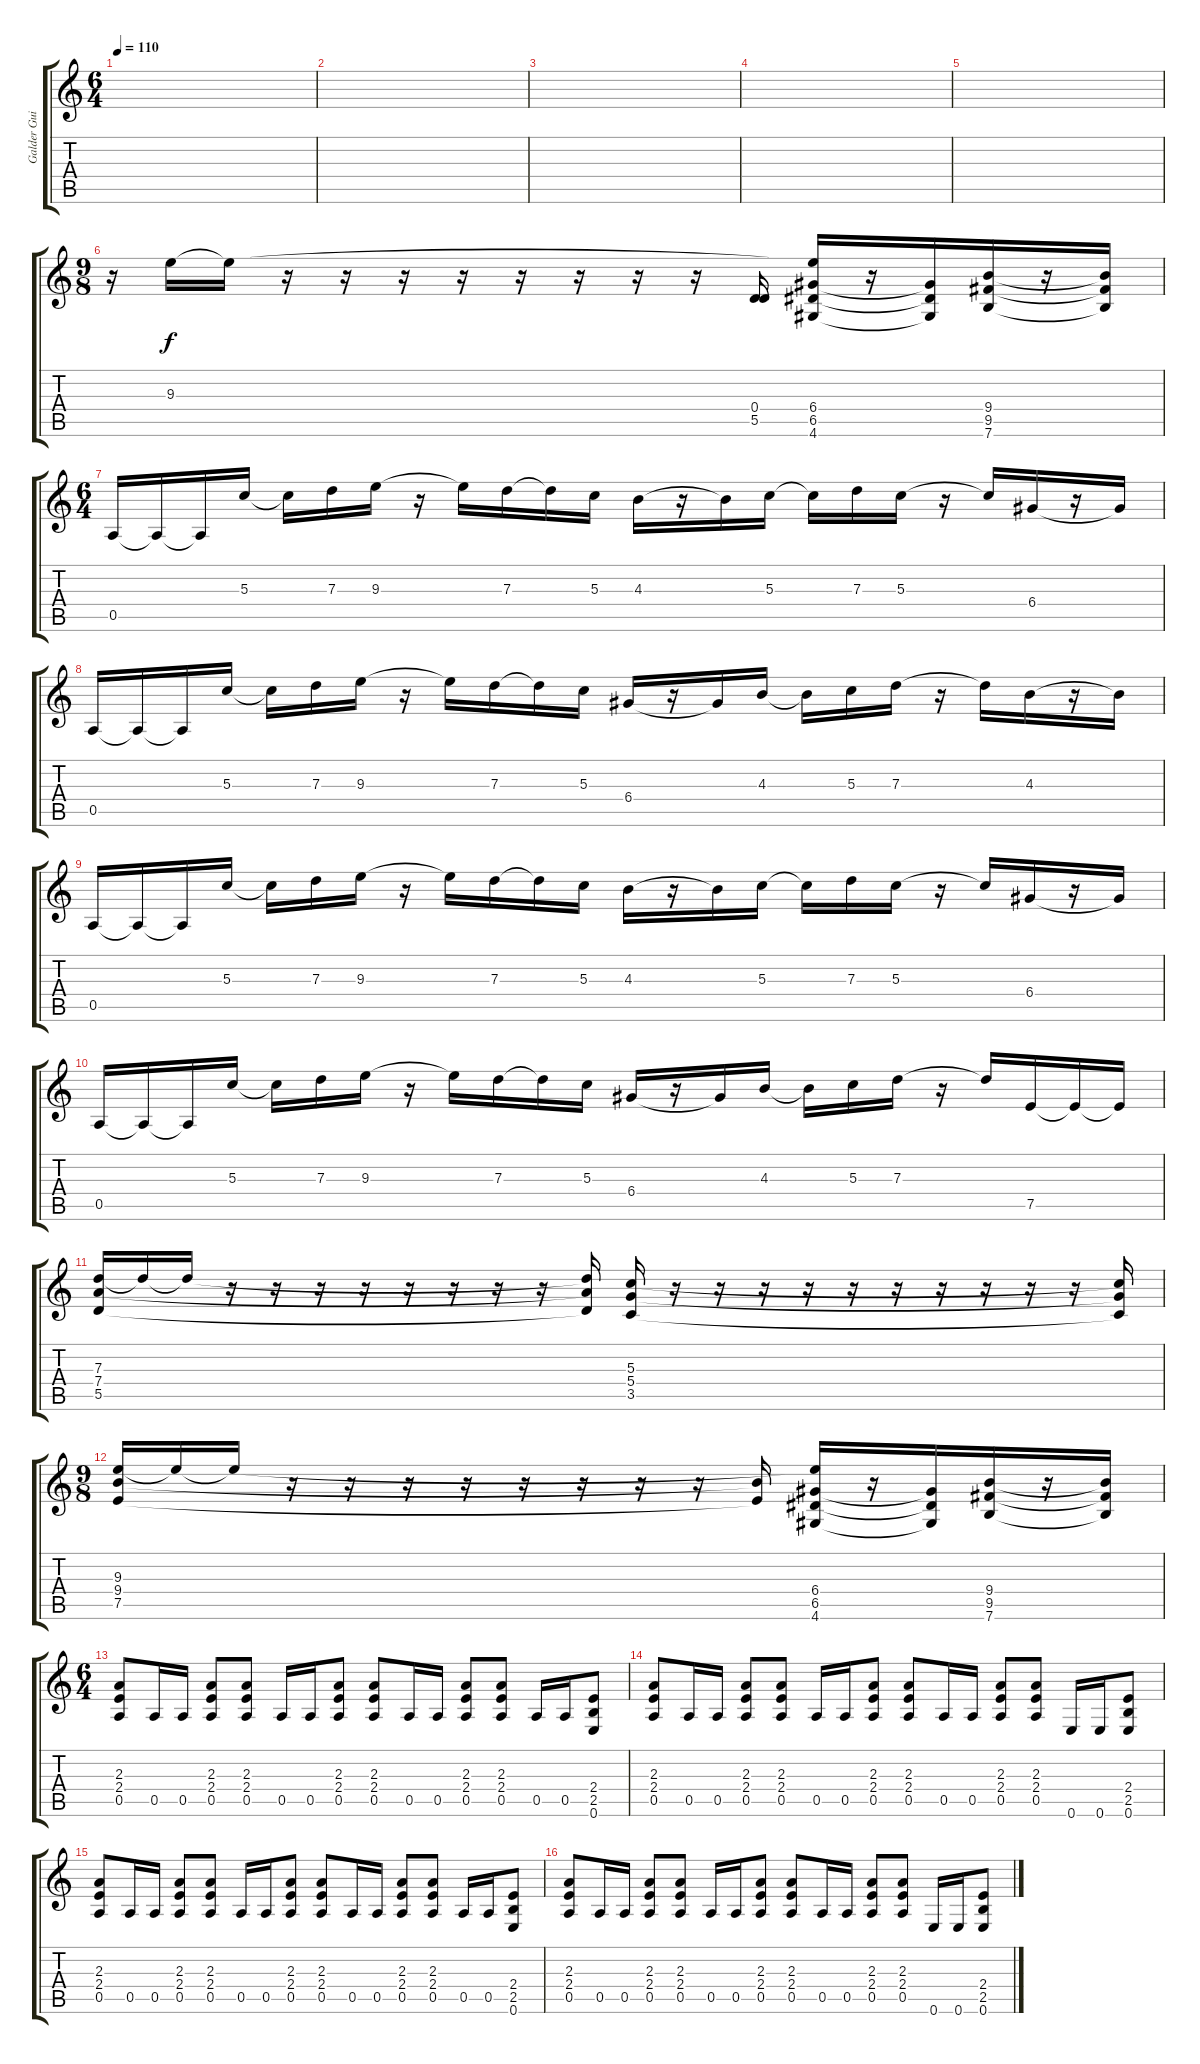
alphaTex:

\track ("Galder Guitar 2" "Galder Gui") {instrument distortionguitar}
\staff {score tabs}
\tuning (E4 B3 G3 D3 A2 E2) {hide}
\ts (6 4)
\tempo 110
\clef g2
\ks c
|
|
|
|
|
\ts (9 8)
r.16 9.3.16 9.3{t}.16 r.16 r.16 r.16 r.16 r.16 r.16 r.16 r.16 (0.4 5.5).16 (9.3{t} 6.4 6.5 4.6).16 r.16 (6.4{t} 6.5{t} 4.6{t}).16 (9.4 9.5 7.6).16 r.16 (9.4{t} 9.5{t} 7.6{t}).16 |
\ts (6 4)
0.5.16 0.5{t}.16 0.5{t}.16 5.3.16 5.3{t}.16 7.3.16 9.3.16 r.16 9.3{t}.16 7.3.16 7.3{t}.16 5.3.16 4.3.16 r.16 4.3{t}.16 5.3.16 5.3{t}.16 7.3.16 5.3.16 r.16 5.3{t}.16 6.4.16 r.16 6.4{t}.16 |
0.5.16 0.5{t}.16 0.5{t}.16 5.3.16 5.3{t}.16 7.3.16 9.3.16 r.16 9.3{t}.16 7.3.16 7.3{t}.16 5.3.16 6.4.16 r.16 6.4{t}.16 4.3.16 4.3{t}.16 5.3.16 7.3.16 r.16 7.3{t}.16 4.3.16 r.16 4.3{t}.16 |
0.5.16 0.5{t}.16 0.5{t}.16 5.3.16 5.3{t}.16 7.3.16 9.3.16 r.16 9.3{t}.16 7.3.16 7.3{t}.16 5.3.16 4.3.16 r.16 4.3{t}.16 5.3.16 5.3{t}.16 7.3.16 5.3.16 r.16 5.3{t}.16 6.4.16 r.16 6.4{t}.16 |
0.5.16 0.5{t}.16 0.5{t}.16 5.3.16 5.3{t}.16 7.3.16 9.3.16 r.16 9.3{t}.16 7.3.16 7.3{t}.16 5.3.16 6.4.16 r.16 6.4{t}.16 4.3.16 4.3{t}.16 5.3.16 7.3.16 r.16 7.3{t}.16 7.5.16 7.5{t}.16 7.5{t}.16 |
(7.3 7.4 5.5).16 7.3{t}.16 7.3{t}.16 r.16 r.16 r.16 r.16 r.16 r.16 r.16 r.16 (7.3{t} 7.4{t} 5.5{t}).16 (5.3 5.4 3.5).16 r.16 r.16 r.16 r.16 r.16 r.16 r.16 r.16 r.16 r.16 (5.3{t} 5.4{t} 3.5{t}).16 |
\ts (9 8)
(9.3 9.4 7.5).16 9.3{t}.16 9.3{t}.16 r.16 r.16 r.16 r.16 r.16 r.16 r.16 r.16 (9.4{t} 7.5{t}).16 (9.3{t} 6.4 6.5 4.6).16 r.16 (6.4{t} 6.5{t} 4.6{t}).16 (9.4 9.5 7.6).16 r.16 (9.4{t} 9.5{t} 7.6{t}).16 |
\ts (6 4)
(2.3 2.4 0.5).8 0.5.16 0.5.16 (2.3 2.4 0.5).8 (2.3 2.4 0.5).8 0.5.16 0.5.16 (2.3 2.4 0.5).8 (2.3 2.4 0.5).8 0.5.16 0.5.16 (2.3 2.4 0.5).8 (2.3 2.4 0.5).8 0.5.16 0.5.16 (2.4 2.5 0.6).8 |
(2.3 2.4 0.5).8 0.5.16 0.5.16 (2.3 2.4 0.5).8 (2.3 2.4 0.5).8 0.5.16 0.5.16 (2.3 2.4 0.5).8 (2.3 2.4 0.5).8 0.5.16 0.5.16 (2.3 2.4 0.5).8 (2.3 2.4 0.5).8 0.6.16 0.6.16 (2.4 2.5 0.6).8 |
(2.3 2.4 0.5).8 0.5.16 0.5.16 (2.3 2.4 0.5).8 (2.3 2.4 0.5).8 0.5.16 0.5.16 (2.3 2.4 0.5).8 (2.3 2.4 0.5).8 0.5.16 0.5.16 (2.3 2.4 0.5).8 (2.3 2.4 0.5).8 0.5.16 0.5.16 (2.4 2.5 0.6).8 |
(2.3 2.4 0.5).8 0.5.16 0.5.16 (2.3 2.4 0.5).8 (2.3 2.4 0.5).8 0.5.16 0.5.16 (2.3 2.4 0.5).8 (2.3 2.4 0.5).8 0.5.16 0.5.16 (2.3 2.4 0.5).8 (2.3 2.4 0.5).8 0.6.16 0.6.16 (2.4 2.5 0.6).8
